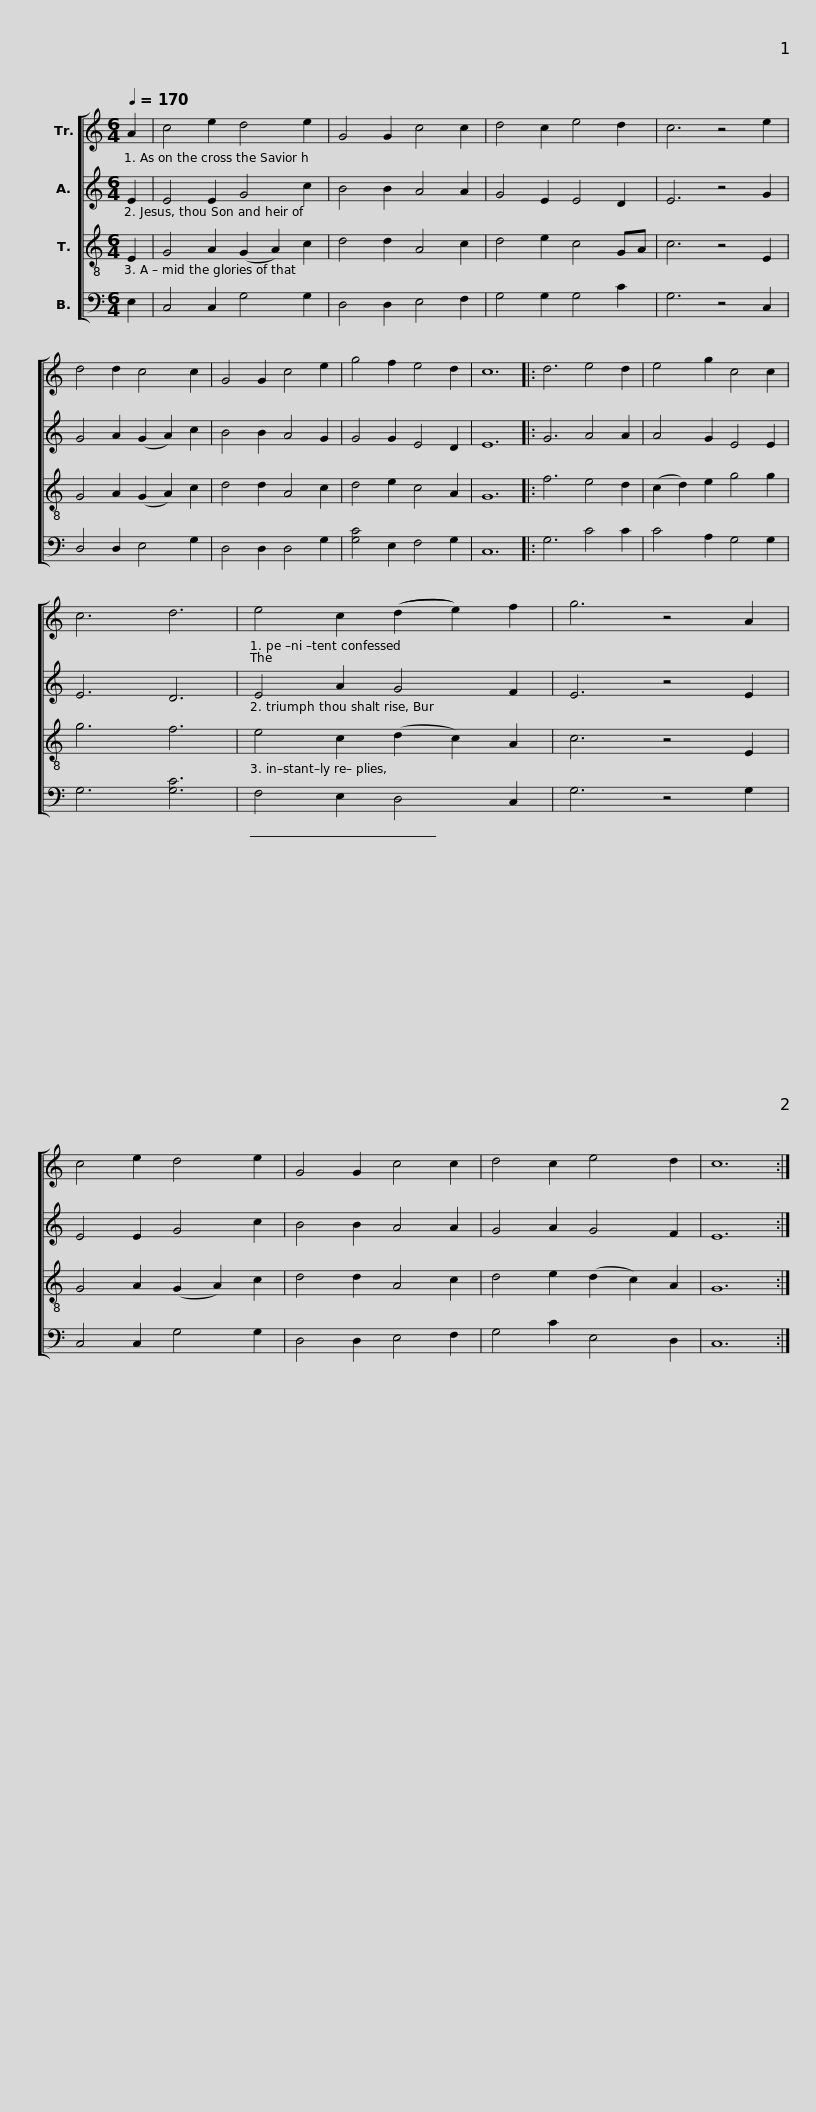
X:1
%%score [ 1 2 3 4 ]
L:1/8
Q:1/4=170
M:6/4
I:linebreak $
K:C
V:1 treble
V:2 treble
V:3 treble-8
V:4 bass
V:1
 A2 | c4 e2 d4 e2 | G4 G2 c4 c2 | d4 c2 e4 d2 | c6 z4 e2 | %5
 d4 d2 c4 c2 | G4 G2 c4 e2 | g4 f2 e4 d2 | c12 |: d6 e4 d2 | %10
 e4 g2 c4 c2 |$ c6 d6 | e4 c2 ((d2 e2)) f2 | g6 z4 A2 | c4 e2 d4 e2 | %15
 G4 G2 c4 c2 | d4 c2 e4 d2 | c12 :| %18
V:2
 E2 | E4 E2 G4 c2 | B4 B2 A4 A2 | G4 E2 E4 D2 | E6 z4 G2 | %5
 G4 A2 (G2 A2) c2 | B4 B2 A4 G2 | G4 G2 E4 D2 | E12 |: G6 A4 A2 | %10
 A4 G2 E4 E2 |$ E6 D6 | E4 A2 G4 F2 | E6 z4 E2 | E4 E2 G4 c2 | %15
 B4 B2 A4 A2 | G4 A2 G4 F2 | E12 :| %18
V:3
 E2 | G4 A2 (G2 A2) c2 | d4 d2 A4 c2 | d4 e2 c4 GA | c6 z4 E2 | %5
 G4 A2 (G2 A2) c2 | d4 d2 A4 c2 | d4 e2 c4 A2 | G12 |: f6 e4 d2 | %10
 (c2 d2) e2 g4 g2 |$ g6 f6 | e4 c2 (d2 c2) A2 | c6 z4 E2 | G4 A2 (G2 A2) c2 | %15
 d4 d2 A4 c2 | d4 e2 (d2 c2) A2 | G12 :| %18
V:4
 E,2 | C,4 C,2 G,4 G,2 | D,4 D,2 E,4 F,2 | G,4 G,2 G,4 C2 | G,6 z4 C,2 | %5
 D,4 D,2 E,4 G,2 | D,4 D,2 D,4 G,2 | [G,C]4 E,2 F,4 G,2 | C,12 |: G,6 C4 C2 | %10
 C4 A,2 G,4 G,2 |$ G,6 [G,C]6 | F,4 E,2 D,4 C,2 | G,6 z4 G,2 | C,4 C,2 G,4 G,2 | %15
 D,4 D,2 E,4 F,2 | G,4 C2 E,4 D,2 | C,12 :| %18
